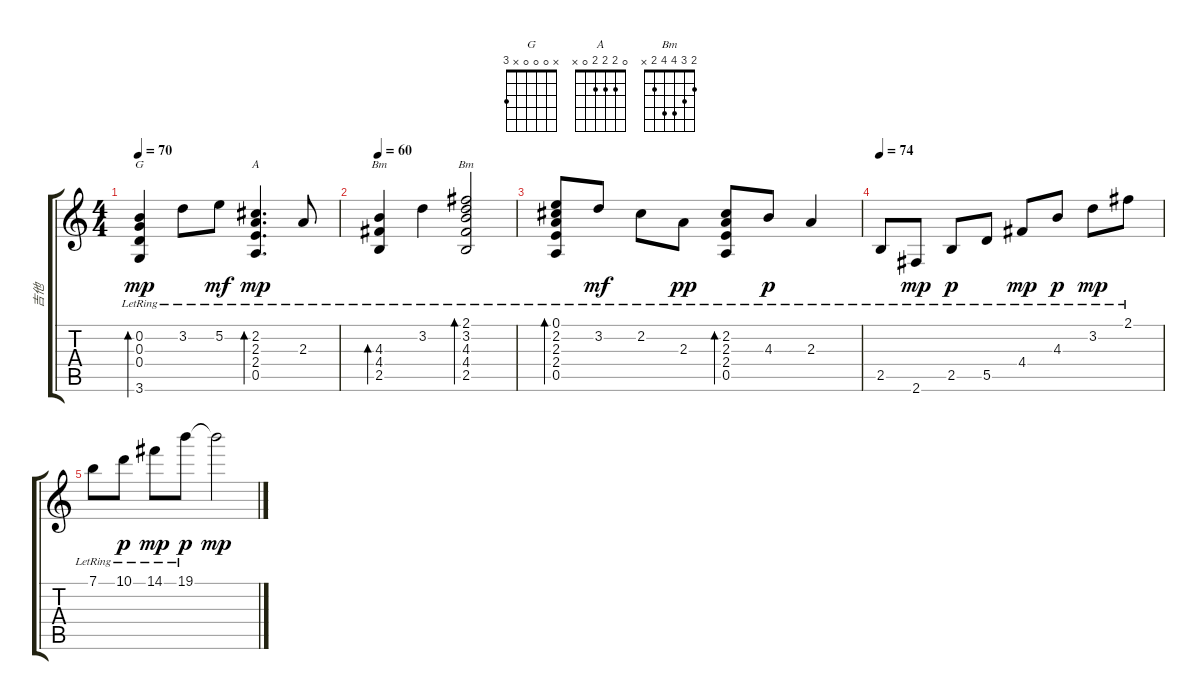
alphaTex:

\track ("吉他" "吉他") {instrument acousticguitarnylon}
\staff {score tabs}
\tuning (E4 B3 G3 D3 A2 E2) {hide}
\chord ("G" x 0 0 0 x 3)
\chord ("A" 0 2 2 2 0 x)
\chord ("Bm" x 3 4 4 2 x)
\chord ("Bm" 2 3 4 4 2 x)
\ts (4 4)
\tempo 70
\clef g2
\ks c
(0.2{lr} 0.3{lr} 0.4{lr} 3.6{lr}).4{bd 240 ch "G" dy mp} 3.2{lr}.8 5.2{lr}.8{dy mf} (2.2{lr} 2.3{lr} 2.4{lr} 0.5{lr}).4{d bd 240 ch "A" dy mp} 2.3{lr}.8 |
\tempo 60
(4.3{lr} 4.4{lr} 2.5{lr}).4{bd 240 ch "Bm"} 3.2{lr}.4 (2.1{lr} 3.2{lr} 4.3{lr} 4.4{lr} 2.5{lr}).2{bd 240 ch "Bm"} |
(0.1{lr} 2.2{lr} 2.3{lr} 2.4{lr} 0.5{lr}).8{bd 240} 3.2{lr}.8{dy mf} 2.2{lr}.8 2.3{lr}.8{dy pp} (2.2{lr} 2.3{lr} 2.4{lr} 0.5{lr}).8{bd 240} 4.3{lr}.8{dy p} 2.3{lr}.4 |
\tempo 74
2.5{lr}.8 2.6{lr}.8{dy mp} 2.5{lr}.8{dy p} 5.5{lr}.8 4.4{lr}.8{dy mp} 4.3{lr}.8{dy p} 3.2{lr}.8{dy mp} 2.1{lr}.8 |
7.1{lr}.8 10.1{lr}.8{dy p} 14.1{lr}.8{dy mp} 19.1{lr}.8{dy p} 19.1{t}.2{dy mp}
